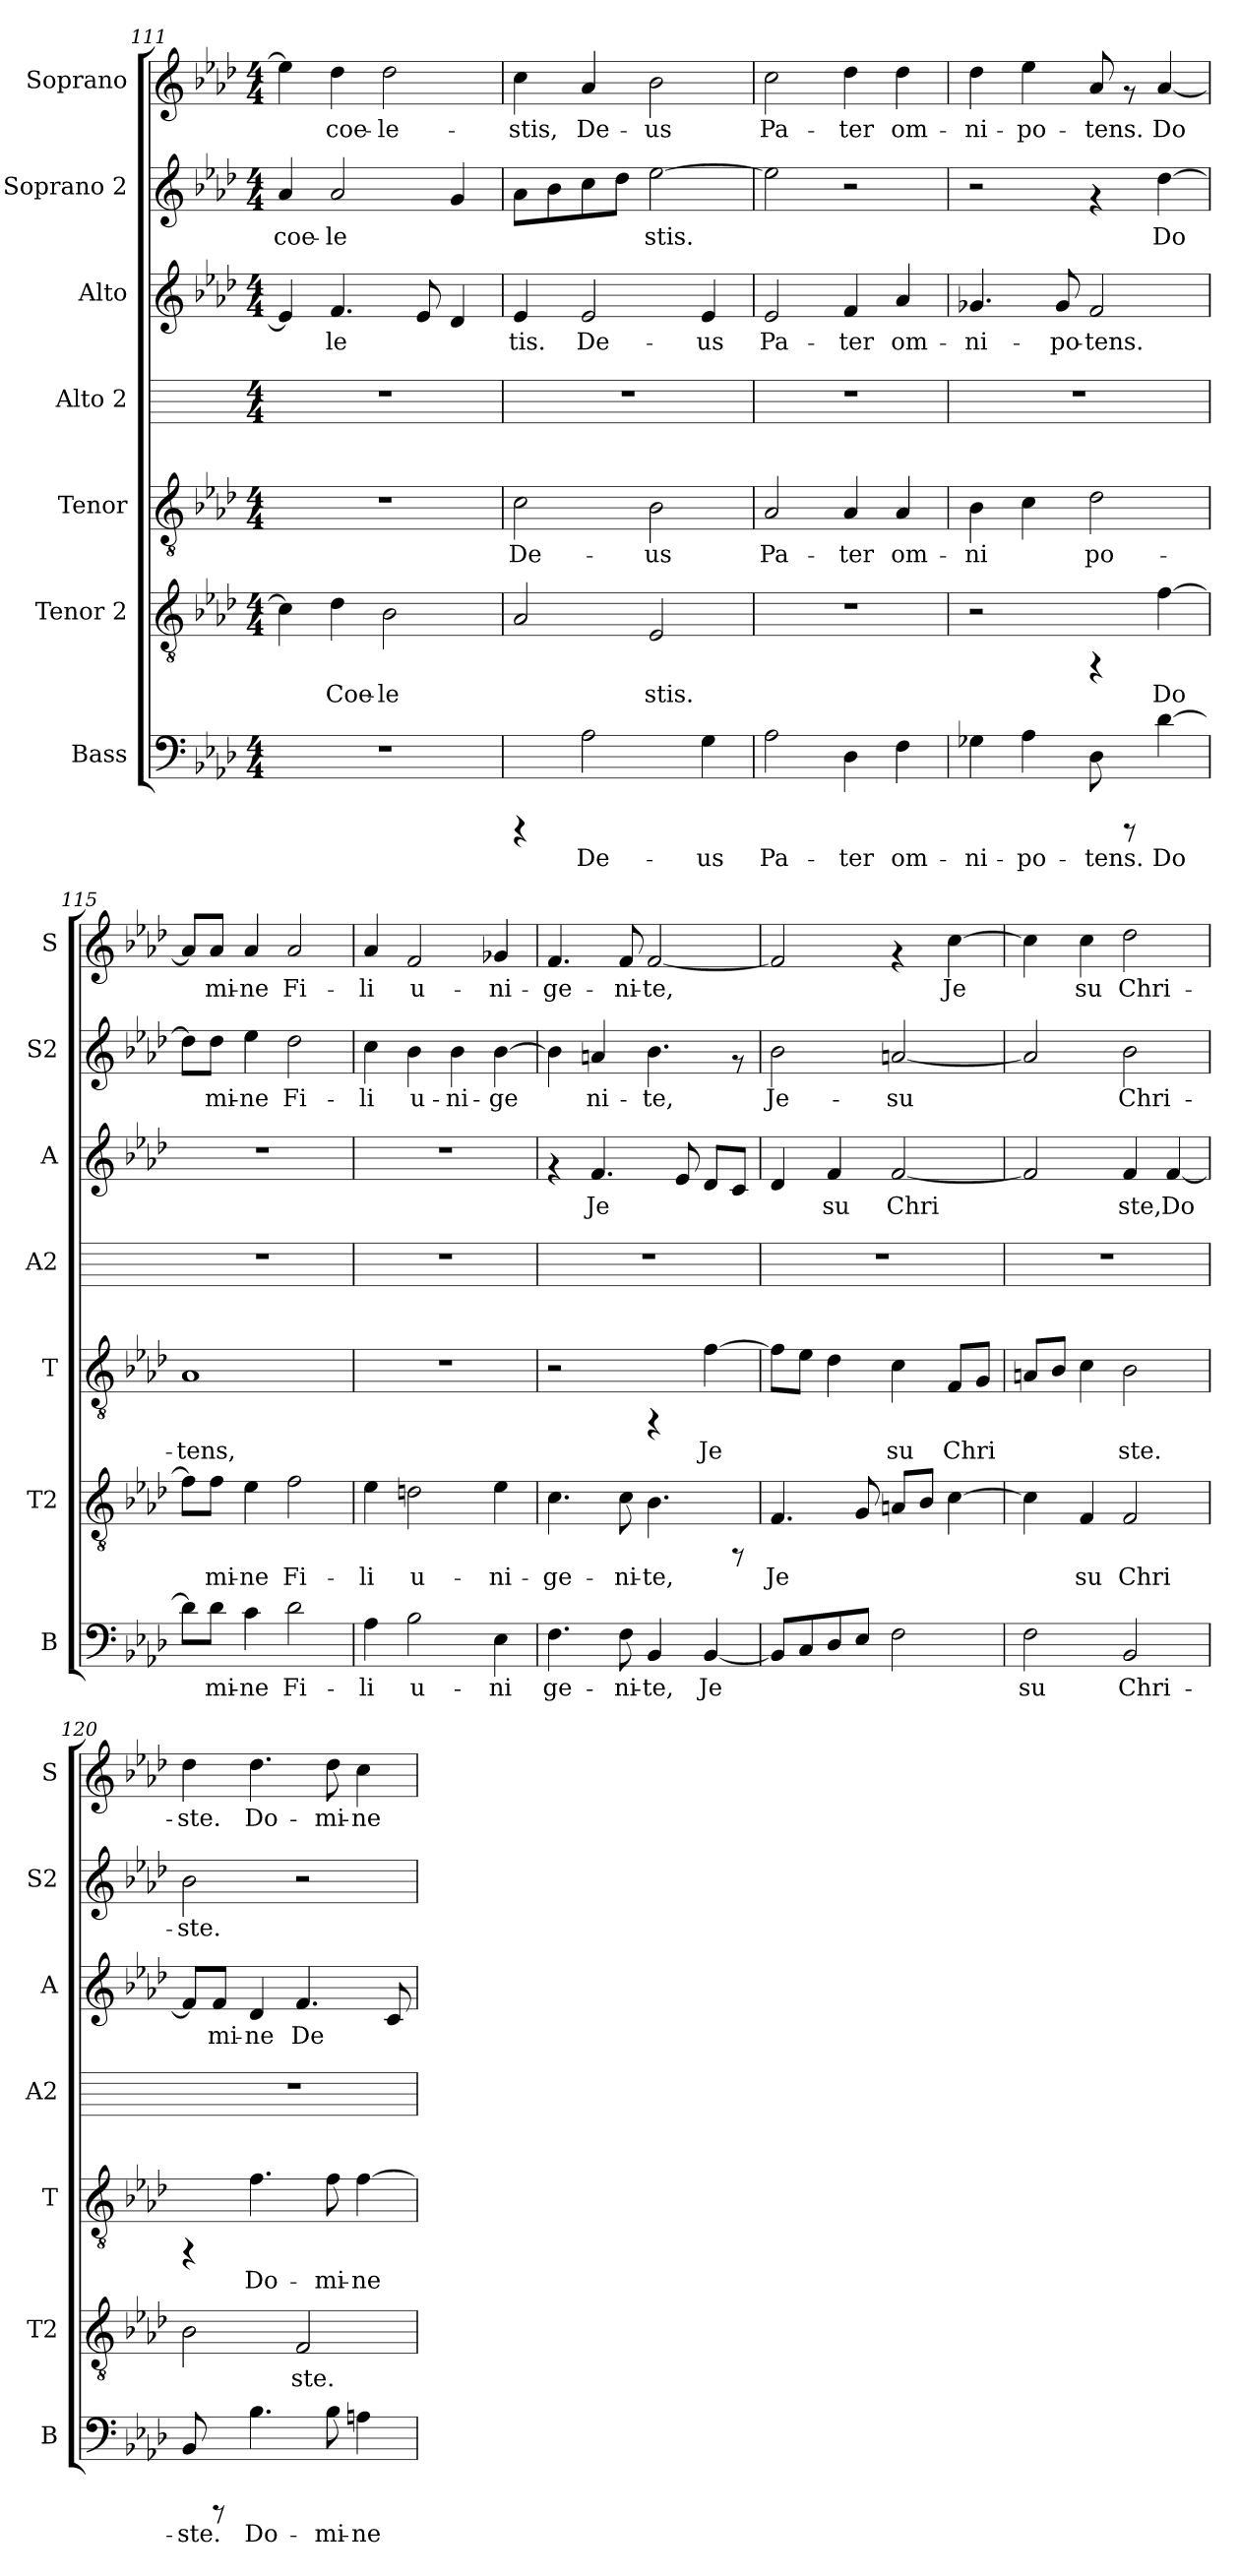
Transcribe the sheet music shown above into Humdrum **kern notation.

**kern	**text	**kern	**text	**kern	**text	**kern	**kern	**text	**kern	**text	**kern	**text
*part7	*part7	*part6	*part6	*part5	*part5	*part4	*part3	*part3	*part2	*part2	*part1	*part1
*staff7	*staff7	*staff6	*staff6	*staff5	*staff5	*staff4	*staff3	*staff3	*staff2	*staff2	*staff1	*staff1
*I"Bass	*	*I"Tenor 2	*	*I"Tenor	*	*I"Alto 2	*I"Alto	*	*I"Soprano 2	*	*I"Soprano	*
*I'B	*	*I'T2	*	*I'T	*	*I'A2	*I'A	*	*I'S2	*	*I'S	*
*clefF4	*	*clefGv2	*	*clefGv2	*	*	*clefG2	*	*clefG2	*	*clefG2	*
*k[b-e-a-d-]	*	*k[b-e-a-d-]	*	*k[b-e-a-d-]	*	*k[]	*k[b-e-a-d-]	*	*k[b-e-a-d-]	*	*k[b-e-a-d-]	*
*A-:	*	*A-:	*	*A-:	*	*C:	*A-:	*	*A-:	*	*A-:	*
*M4/4	*	*M4/4	*	*M4/4	*	*M4/4	*M4/4	*	*M4/4	*	*M4/4	*
=111	=111	=111	=111	=111	=111	=111	=111	=111	=111	=111	=111	=111
!	!	!	!LO:LY:b:cj	!	!	!	!	!LO:LY:b:cj	!	!LO:LY:b:cj	!	!LO:LY:b:cj
1r	.	4c\]	.	1r	.	1r	4e-/]	--	4a-/	coe-	4ee-\]	.
!	!	!	!LO:LY:b:cj	!	!	!	!	!LO:LY:b:cj	!	!LO:LY:b:cj	!	!LO:LY:b:cj
.	.	4d-\	Coe-	.	.	.	4.f/	-le-	2a-/	-le-	4dd-\	coe-
!	!	!	!LO:LY:b:cj	!	!	!	!	!	!	!	!	!LO:LY:b:cj
.	.	2B-\	-le-	.	.	.	.	.	.	.	2dd-\	-le-
!	!	!	!	!	!	!	!	!LO:LY:b:cj	!	!	!	!
.	.	.	.	.	.	.	8e-/	--	.	.	.	.
!	!	!	!	!	!	!	!	!LO:LY:b:cj	!	!LO:LY:b:cj	!	!
.	.	.	.	.	.	.	4d-/	--	4g/	--	.	.
!!LO:PB:g=z
=112	=112	=112	=112	=112	=112	=112	=112	=112	=112	=112	=112	=112
!	!	!	!LO:LY:b:cj	!	!LO:LY:b:cj	!	!	!LO:LY:b:cj	!	!LO:LY:b:cj	!	!LO:LY:b:cj
4rCCC	.	2A-/	--	2c\	De-	1r	4e-/	-tis.	8a-\L	--	4cc\	-stis,
!	!	!	!	!	!	!	!	!	!	!LO:LY:b:cj	!	!
.	.	.	.	.	.	.	.	.	8b-\	--	.	.
!	!LO:LY:b:cj	!	!	!	!	!	!	!LO:LY:b:cj	!	!LO:LY:b:cj	!	!LO:LY:b:cj
2A-\	De-	.	.	.	.	.	2e-/	De-	8cc\	--	4a-/	De-
!	!	!	!	!	!	!	!	!	!	!LO:LY:b:cj	!	!
.	.	.	.	.	.	.	.	.	8dd-\J	--	.	.
!	!	!	!LO:LY:b:cj	!	!LO:LY:b:cj	!	!	!	!	!LO:LY:b:cj	!	!LO:LY:b:cj
.	.	2E-/	-stis.	2B-\	-us	.	.	.	[>2ee-\	-stis.	2b-\	-us
!	!LO:LY:b:cj	!	!	!	!	!	!	!LO:LY:b:cj	!	!	!	!
4G\	-us	.	.	.	.	.	4e-/	-us	.	.	.	.
=113	=113	=113	=113	=113	=113	=113	=113	=113	=113	=113	=113	=113
!	!LO:LY:b:cj	!	!	!	!LO:LY:b:cj	!	!	!LO:LY:b:cj	!	!LO:LY:b:cj	!	!LO:LY:b:cj
2A-\	Pa-	1r	.	2A-/	Pa-	1r	2e-/	Pa-	2ee-\]	.	2cc\	Pa-
!	!LO:LY:b:cj	!	!	!	!LO:LY:b:cj	!	!	!LO:LY:b:cj	!	!	!	!LO:LY:b:cj
4D-\	-ter	.	.	4A-/	-ter	.	4f/	-ter	2r	.	4dd-\	-ter
!	!LO:LY:b:cj	!	!	!	!LO:LY:b:cj	!	!	!LO:LY:b:cj	!	!	!	!LO:LY:b:cj
4F\	om-	.	.	4A-/	om-	.	4a-/	om-	.	.	4dd-\	om-
=114	=114	=114	=114	=114	=114	=114	=114	=114	=114	=114	=114	=114
!	!LO:LY:b:cj	!	!	!	!LO:LY:b:cj	!	!	!LO:LY:b:cj	!	!	!	!LO:LY:b:cj
4G-X\	-ni-	2r	.	4B-\	-ni-	1r	4.g-X/	-ni-	2r	.	4dd-\	-ni-
!	!LO:LY:b:cj	!	!	!	!LO:LY:b:cj	!	!	!	!	!	!	!LO:LY:b:cj
4A-\	-po-	.	.	4c\	--	.	.	.	.	.	4ee-\	-po-
!	!	!	!	!	!	!	!	!LO:LY:b:cj	!	!	!	!
.	.	.	.	.	.	.	8g-/	-po-	.	.	.	.
!	!LO:LY:b:cj	!	!	!	!LO:LY:b:cj	!	!	!LO:LY:b:cj	!	!	!	!LO:LY:b:cj
8D-\	-tens.	4rFF	.	2d-\	-po-	.	2f/	-tens.	4rf	.	8a-/	-tens.
8rCCC	.	.	.	.	.	.	.	.	.	.	8rf	.
!	!LO:LY:b:cj	!	!LO:LY:b:cj	!	!	!	!	!	!	!LO:LY:b:cj	!	!LO:LY:b:cj
[>4d-\	Do-	[>4f\	Do-	.	.	.	.	.	[>4dd-\	Do-	[<4a-/	Do-
=115	=115	=115	=115	=115	=115	=115	=115	=115	=115	=115	=115	=115
!	!LO:LY:b:cj	!	!LO:LY:b:cj	!	!LO:LY:b:cj	!	!	!	!	!LO:LY:b:cj	!	!LO:LY:b:cj
8d-\L]	--	8f\L]	--	1A-	-tens,	1r	1r	.	8dd-\L]	--	8a-/L]	--
!	!LO:LY:b:cj	!	!LO:LY:b:cj	!	!	!	!	!	!	!LO:LY:b:cj	!	!LO:LY:b:cj
8d-\J	-mi-	8f\J	-mi-	.	.	.	.	.	8dd-\J	-mi-	8a-/J	-mi-
!	!LO:LY:b:cj	!	!LO:LY:b:cj	!	!	!	!	!	!	!LO:LY:b:cj	!	!LO:LY:b:cj
4c\	-ne	4e-\	-ne	.	.	.	.	.	4ee-\	-ne	4a-/	-ne
!	!LO:LY:b:cj	!	!LO:LY:b:cj	!	!	!	!	!	!	!LO:LY:b:cj	!	!LO:LY:b:cj
2d-\	Fi-	2f\	Fi-	.	.	.	.	.	2dd-\	Fi-	2a-/	Fi-
=116	=116	=116	=116	=116	=116	=116	=116	=116	=116	=116	=116	=116
!	!LO:LY:b:cj	!	!LO:LY:b:cj	!	!	!	!	!	!	!LO:LY:b:cj	!	!LO:LY:b:cj
4A-\	-li	4e-\	-li	1r	.	1r	1r	.	4cc\	-li	4a-/	-li
!	!LO:LY:b:cj	!	!LO:LY:b:cj	!	!	!	!	!	!	!LO:LY:b:cj	!	!LO:LY:b:cj
2B-\	u-	2dn\	u-	.	.	.	.	.	4b-\	u-	2f/	u-
!	!	!	!	!	!	!	!	!	!	!LO:LY:b:cj	!	!
.	.	.	.	.	.	.	.	.	4b-\	-ni-	.	.
!	!LO:LY:b:cj	!	!LO:LY:b:cj	!	!	!	!	!	!	!LO:LY:b:cj	!	!LO:LY:b:cj
4E-\	-ni	4e-\	-ni-	.	.	.	.	.	[>4b-\	-ge-	4g-X/	-ni-
=117	=117	=117	=117	=117	=117	=117	=117	=117	=117	=117	=117	=117
!	!LO:LY:b:cj	!	!LO:LY:b:cj	!	!	!	!	!	!	!LO:LY:b:cj	!	!LO:LY:b:cj
4.F\	ge-	4.c\	-ge-	2r	.	1r	4rf	.	4b-\]	--	4.f/	-ge-
!	!	!	!	!	!	!	!	!LO:LY:b:cj	!	!LO:LY:b:cj	!	!
.	.	.	.	.	.	.	4.f/	Je-	4an/	-ni-	.	.
!	!LO:LY:b:cj	!	!LO:LY:b:cj	!	!	!	!	!	!	!	!	!LO:LY:b:cj
8F\	-ni-	8c\	-ni-	.	.	.	.	.	.	.	8f/	-ni-
!	!LO:LY:b:cj	!	!LO:LY:b:cj	!	!	!	!	!	!	!LO:LY:b:cj	!	!LO:LY:b:cj
4BB-/	-te,	4.B-\	-te,	4rFF	.	.	.	.	4.b-\	-te,	[<2f/	-te,
!	!	!	!	!	!	!	!	!LO:LY:b:cj	!	!	!	!
.	.	.	.	.	.	.	8e-/	--	.	.	.	.
!	!LO:LY:b:cj	!	!	!	!LO:LY:b:cj	!	!	!LO:LY:b:cj	!	!	!	!
[<4BB-/	Je-	.	.	[>4f\	Je-	.	8d-/L	--	.	.	.	.
!	!	!	!	!	!	!	!	!LO:LY:b:cj	!	!	!	!
.	.	8rFF	.	.	.	.	8c/J	--	8rf	.	.	.
=118	=118	=118	=118	=118	=118	=118	=118	=118	=118	=118	=118	=118
!	!LO:LY:b:cj	!	!LO:LY:b:cj	!	!LO:LY:b:cj	!	!	!LO:LY:b:cj	!	!LO:LY:b:cj	!	!LO:LY:b:cj
8BB-/L]	--	4.F/	Je-	8f\L]	--	1r	4d-/	--	2b-\	Je-	2f/]	.
!	!LO:LY:b:cj	!	!	!	!LO:LY:b:cj	!	!	!	!	!	!	!
8C/	--	.	.	8e-\J	--	.	.	.	.	.	.	.
!	!LO:LY:b:cj	!	!	!	!LO:LY:b:cj	!	!	!LO:LY:b:cj	!	!	!	!
8D-/	--	.	.	4d-\	--	.	4f/	-su	.	.	.	.
!	!LO:LY:b:cj	!	!LO:LY:b:cj	!	!	!	!	!	!	!	!	!
8E-/J	--	8G/	--	.	.	.	.	.	.	.	.	.
!	!LO:LY:b:cj	!	!LO:LY:b:cj	!	!LO:LY:b:cj	!	!	!LO:LY:b:cj	!	!LO:LY:b:cj	!	!
2F\	--	8An/L	--	4c\	-su	.	[<2f/	Chri-	[<2an/	-su	4rf	.
!	!	!	!LO:LY:b:cj	!	!	!	!	!	!	!	!	!
.	.	8B-/J	--	.	.	.	.	.	.	.	.	.
!	!	!	!LO:LY:b:cj	!	!LO:LY:b:cj	!	!	!	!	!	!	!LO:LY:b:cj
.	.	[<4c\	--	8F/L	Chri-	.	.	.	.	.	[<4cc\	Je-
!	!	!	!	!	!LO:LY:b:cj	!	!	!	!	!	!	!
.	.	.	.	8G/J	--	.	.	.	.	.	.	.
!!LO:LB:g=z
=119	=119	=119	=119	=119	=119	=119	=119	=119	=119	=119	=119	=119
!	!LO:LY:b:cj	!	!LO:LY:b:cj	!	!LO:LY:b:cj	!	!	!LO:LY:b:cj	!	!LO:LY:b:cj	!	!LO:LY:b:cj
2F\	-su	4c\]	--	8An/L	--	1r	2f/]	--	2a/]	.	4cc\]	--
!	!	!	!	!	!LO:LY:b:cj	!	!	!	!	!	!	!
.	.	.	.	8B-/J	--	.	.	.	.	.	.	.
!	!	!	!LO:LY:b:cj	!	!LO:LY:b:cj	!	!	!	!	!	!	!LO:LY:b:cj
.	.	4F/	-su	4c\	--	.	.	.	.	.	4cc\	-su
!	!LO:LY:b:cj	!	!LO:LY:b:cj	!	!LO:LY:b:cj	!	!	!LO:LY:b:cj	!	!LO:LY:b:cj	!	!LO:LY:b:cj
2BB-/	Chri-	2F/	Chri-	2B-\	-ste.	.	4f/	-ste,	2b-\	Chri-	2dd-\	Chri-
!	!	!	!	!	!	!	!	!LO:LY:b:cj	!	!	!	!
.	.	.	.	.	.	.	[<4f/	Do-	.	.	.	.
=120	=120	=120	=120	=120	=120	=120	=120	=120	=120	=120	=120	=120
!	!LO:LY:b:cj	!	!LO:LY:b:cj	!	!	!	!	!LO:LY:b:cj	!	!LO:LY:b:cj	!	!LO:LY:b:cj
8BB-/	-ste.	2B-\	--	4rFF	.	1r	8f/L]	--	2b-\	-ste.	4dd-\	-ste.
!	!	!	!	!	!	!	!	!LO:LY:b:cj	!	!	!	!
8rCCC	.	.	.	.	.	.	8f/J	-mi-	.	.	.	.
!	!LO:LY:b:cj	!	!	!	!LO:LY:b:cj	!	!	!LO:LY:b:cj	!	!	!	!LO:LY:b:cj
4.B-\	Do-	.	.	4.f\	Do-	.	4d-/	-ne	.	.	4.dd-\	Do-
!	!	!	!LO:LY:b:cj	!	!	!	!	!LO:LY:b:cj	!	!	!	!
.	.	2F/	-ste.	.	.	.	4.f/	De-	2r	.	.	.
!	!LO:LY:b:cj	!	!	!	!LO:LY:b:cj	!	!	!	!	!	!	!LO:LY:b:cj
8B-\	-mi-	.	.	8f\	-mi-	.	.	.	.	.	8dd-\	-mi-
!	!LO:LY:b:cj	!	!	!	!LO:LY:b:cj	!	!	!	!	!	!	!LO:LY:b:cj
4An\	-ne	.	.	[>4f\	-ne	.	.	.	.	.	4cc\	-ne
!	!	!	!	!	!	!	!	!LO:LY:b:cj	!	!	!	!
.	.	.	.	.	.	.	8c/	--	.	.	.	.
=	=	=	=	=	=	=	=	=	=	=	=	=
*-	*-	*-	*-	*-	*-	*-	*-	*-	*-	*-	*-	*-
